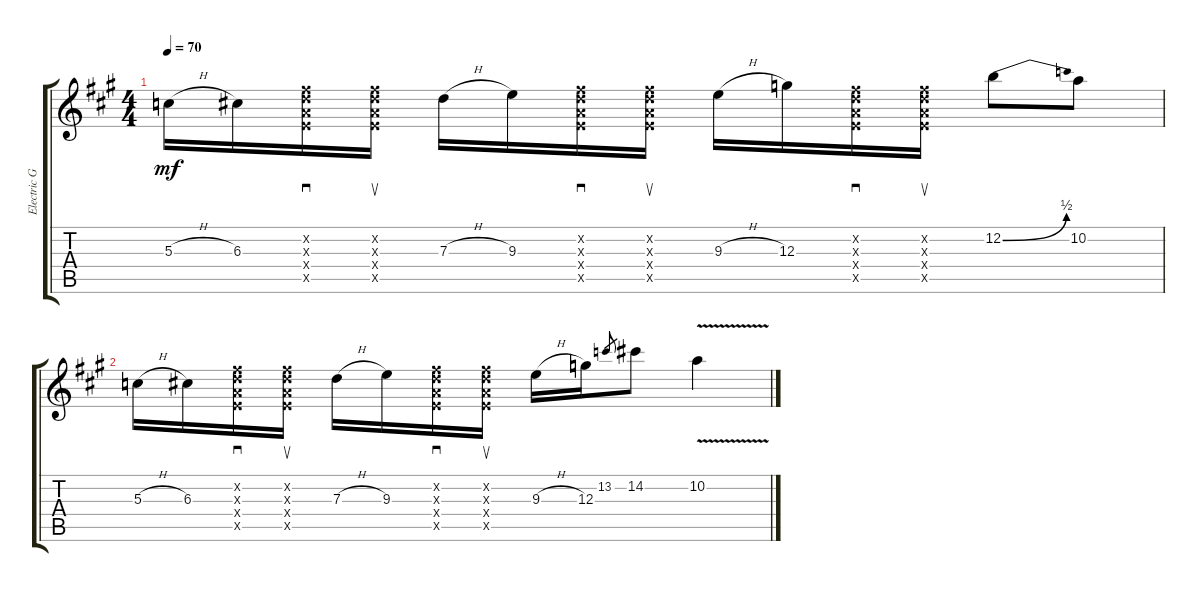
\track ("Electric Guitar" "Electric G") {instrument electricguitarclean}
\staff {score tabs}
\tuning (E4 B3 G3 D3 A2 E2) {hide}
\ts (4 4)
\tempo 70
\clef g2
\ks a
5.3{h}.16{dy mf instrument electricguitarclean} 6.3.16 (7.2{x} 7.3{x} 7.4{x} 7.5{x}).16{sd} (7.2{x} 7.3{x} 7.4{x} 7.5{x}).16{su} 7.3{h}.16 9.3.16 (7.2{x} 7.3{x} 7.4{x} 7.5{x}).16{sd} (7.2{x} 7.3{x} 7.4{x} 7.5{x}).16{su} 9.3{h}.16 12.3.16 (7.2{x} 7.3{x} 7.4{x} 7.5{x}).16{sd} (7.2{x} 7.3{x} 7.4{x} 7.5{x}).16{su} 12.2{be (bend 0 0 60 2)}.8 10.2.8 |
5.3{h}.16 6.3.16 (7.2{x} 7.3{x} 7.4{x} 7.5{x}).16{sd} (7.2{x} 7.3{x} 7.4{x} 7.5{x}).16{su} 7.3{h}.16 9.3.16 (7.2{x} 7.3{x} 7.4{x} 7.5{x}).16{sd} (7.2{x} 7.3{x} 7.4{x} 7.5{x}).16{su} 9.3{h}.16 12.3.16 13.2.8{gr} 14.2.8 10.2{v}.4
